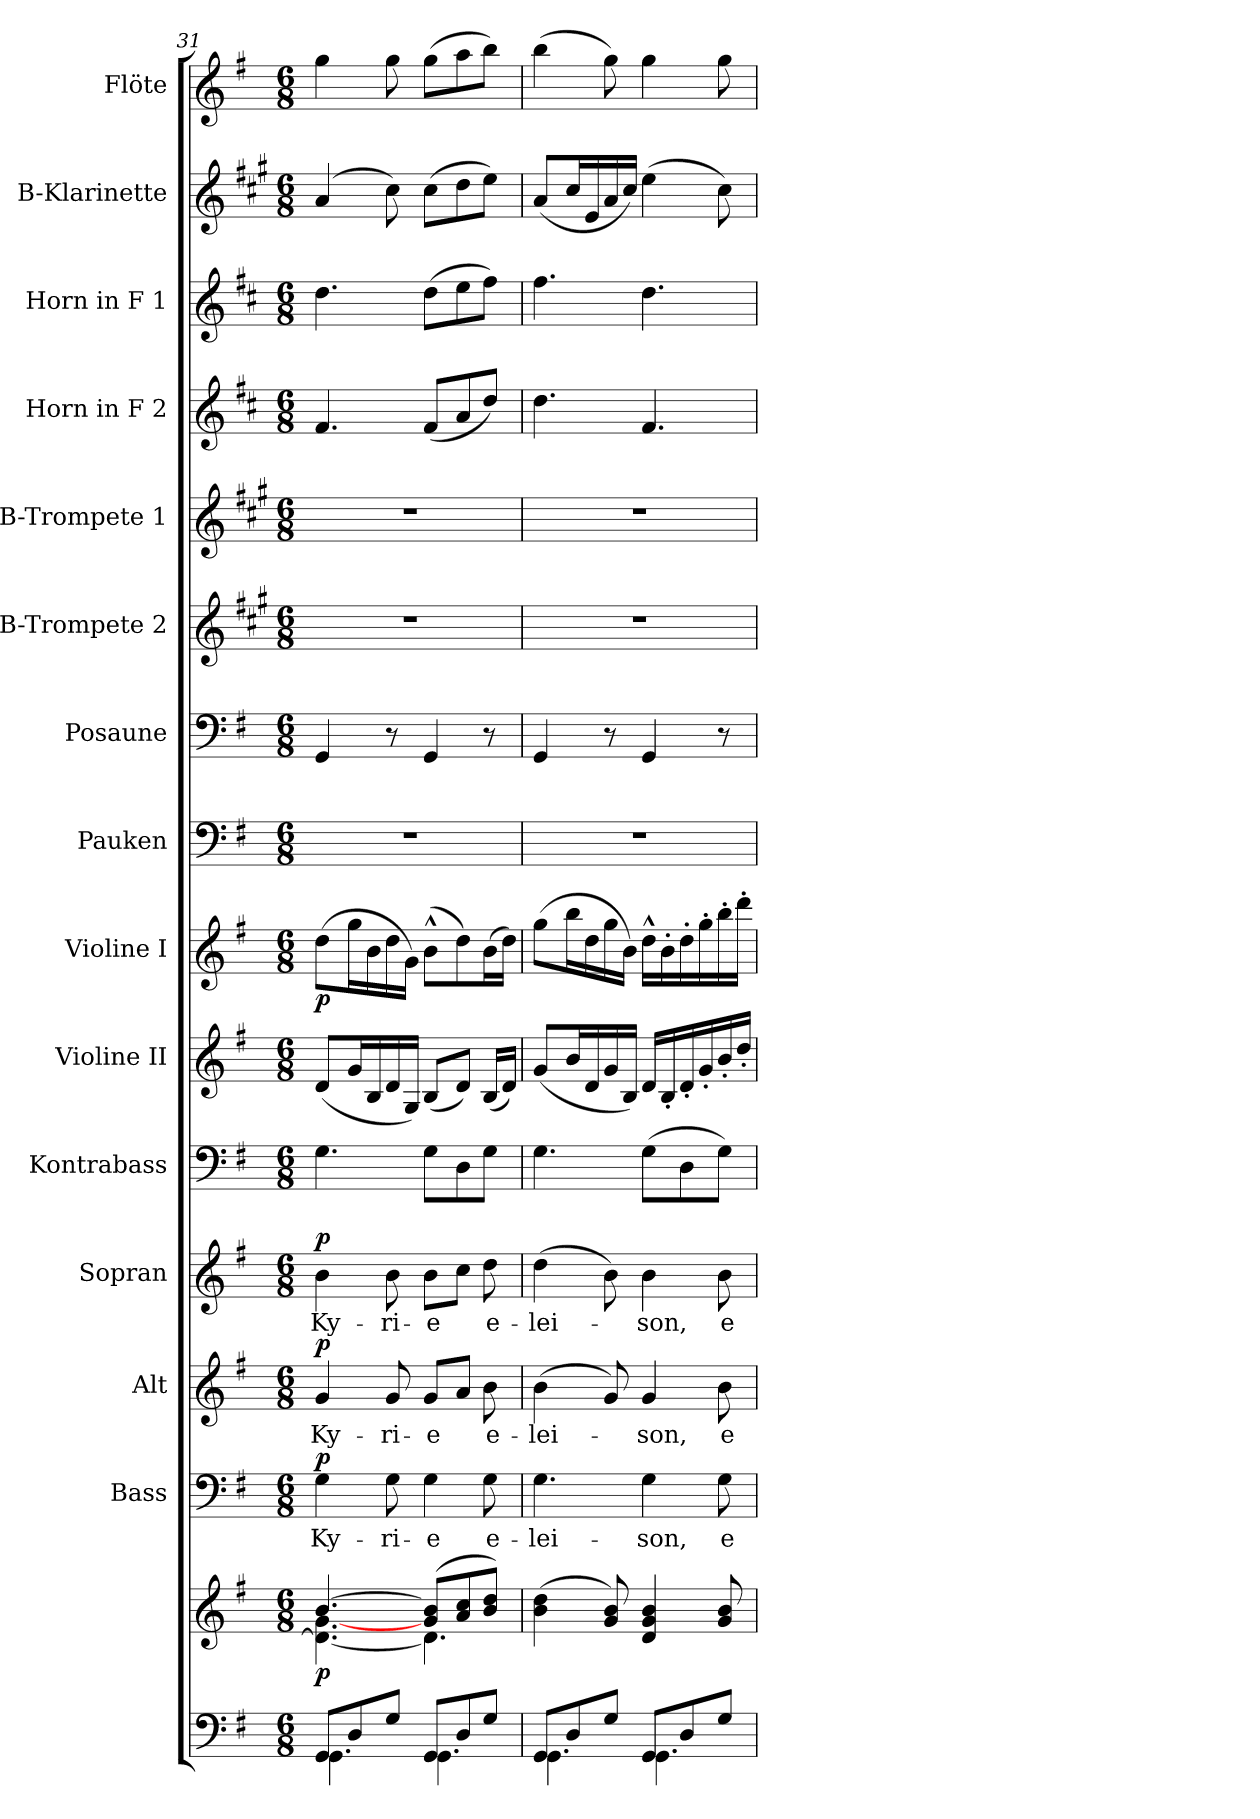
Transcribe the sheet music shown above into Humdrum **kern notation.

**kern	**kern	**dynam	**kern	**text	**dynam	**kern	**text	**dynam	**kern	**text	**dynam	**kern	**kern	**kern	**dynam	**kern	**kern	**kern	**kern	**kern	**kern	**kern	**kern
*part15	*part15	*part15	*part14	*part14	*part14	*part13	*part13	*part13	*part12	*part12	*part12	*part11	*part10	*part9	*part9	*part8	*part7	*part6	*part5	*part4	*part3	*part2	*part1
*staff16	*staff15	*staff15/16	*staff14	*staff14	*staff14	*staff13	*staff13	*staff13	*staff12	*staff12	*staff12	*staff11	*staff10	*staff9	*staff9	*staff8	*staff7	*staff6	*staff5	*staff4	*staff3	*staff2	*staff1
*	*	*	*I"Bass	*	*	*I"Alt	*	*	*I"Sopran	*	*	*I"Kontrabass	*I"Violine II	*I"Violine I	*	*I"Pauken	*I"Posaune	*I"B-Trompete 2	*I"B-Trompete 1	*I"Horn in F 2	*I"Horn in F 1	*I"B-Klarinette	*I"Flöte
*	*	*	*I'B.	*	*	*I'A.	*	*	*I'S.	*	*	*I'Kb.	*I'Vl. II	*I'Vl. I	*	*I'Pk.	*I'Pos.	*I'B Trp. 2	*I'B Trp. 1	*	*	*I'B Kl.	*I'Fl.
*clefF4	*clefG2	*	*clefF4	*	*	*clefG2	*	*	*clefG2	*	*	*clefF4	*clefG2	*clefG2	*	*clefF4	*clefF4	*clefG2	*clefG2	*clefG2	*clefG2	*clefG2	*clefG2
*	*	*	*	*	*	*	*	*	*	*	*	*ITrd7c12	*	*	*	*	*	*ITrd1c2	*ITrd1c2	*ITrd4c7	*ITrd4c7	*ITrd1c2	*
*k[f#]	*k[f#]	*	*k[f#]	*	*	*k[f#]	*	*	*k[f#]	*	*	*k[f#]	*k[f#]	*k[f#]	*	*k[f#]	*k[f#]	*k[f#]	*k[f#]	*k[f#]	*k[f#]	*k[f#]	*k[f#]
*G:	*G:	*	*G:	*	*	*G:	*	*	*G:	*	*	*G:	*G:	*G:	*	*G:	*G:	*G:	*G:	*G:	*G:	*G:	*G:
*M6/8	*M6/8	*	*M6/8	*	*	*M6/8	*	*	*M6/8	*	*	*M6/8	*M6/8	*M6/8	*	*M6/8	*M6/8	*M6/8	*M6/8	*M6/8	*M6/8	*M6/8	*M6/8
=31	=31	=31	=31	=31	=31	=31	=31	=31	=31	=31	=31	=31	=31	=31	=31	=31	=31	=31	=31	=31	=31	=31	=31
*^	*^	*	*	*	*	*	*	*	*	*	*	*	*	*	*	*	*	*	*	*	*	*	*
!	!	!	!	!LO:DY:b	!	!LO:LY:b	!LO:DY:a	!	!LO:LY:b	!LO:DY:a	!	!LO:LY:b	!LO:DY:a	!	!	!	!LO:DY:b	!	!	!	!	!	!	!	!
8GG/L	4.GG\	[>4.b/	4.d\_ [<4.g\	p	4G\	Ky-	p	4g/	Ky-	p	4b\	Ky-	p	4.GG\	(<8d/L	(>8dd\L	p	2.r	4GG/	2.r	2.r	4.B/	4.g\	(4g/	4gg\
8D/	.	.	.	.	.	.	.	.	.	.	.	.	.	.	16g/L	16gg\L	.	.	.	.	.	.	.	.	.
.	.	.	.	.	.	.	.	.	.	.	.	.	.	.	16B/	16b\	.	.	.	.	.	.	.	.	.
!	!	!	!	!	!	!LO:LY:b	!	!	!LO:LY:b	!	!	!LO:LY:b	!	!	!	!	!	!	!	!	!	!	!	!	!
8G/J	.	.	.	.	8G\	-ri-	.	8g/	-ri-	.	8b\	-ri-	.	.	16d/	16dd\	.	.	8r	.	.	.	.	8b\)	8gg\
.	.	.	.	.	.	.	.	.	.	.	.	.	.	.	16G/JJ)	16g\JJ)	.	.	.	.	.	.	.	.	.
!	!	!	!	!	!	!LO:LY:b	!	!	!LO:LY:b	!	!	!LO:LY:b	!	!	!	!	!	!	!	!	!	!	!	!	!
8GG/L	4.GG\	(>8g/ 8b/]L	4.d\]	.	4G\	-e	.	8g/L	-e	.	8b\L	-e	.	8GG\L	(<8B/L	(>8b^^>\L	.	.	4GG/	.	.	(<8B/L	(>8g\L	(>8b\L	(>8gg\L
8D/	.	8a/ 8cc/	.	.	.	.	.	8a/J	.	.	8cc\J	.	.	8DD\	8d/J)	8dd\)	.	.	.	.	.	8d/	8a\	8cc\	8aa\
!	!	!	!	!	!	!LO:LY:b	!	!	!LO:LY:b	!	!	!LO:LY:b	!	!	!	!	!	!	!	!	!	!	!	!	!
8G/J	.	8b/ 8dd/J)	.	.	8G\	e-	.	8b\	e-	.	8dd\	e-	.	8GG\J	(<16B/LL	(>16b\L	.	.	8r	.	.	8g/J)	8b\J)	8dd\J)	8bb\J)
.	.	.	.	.	.	.	.	.	.	.	.	.	.	.	16d/JJ)	16dd\JJ)	.	.	.	.	.	.	.	.	.
*	*	*v	*v	*	*	*	*	*	*	*	*	*	*	*	*	*	*	*	*	*	*	*	*	*	*
!!LO:PB:g=z
=32	=32	=32	=32	=32	=32	=32	=32	=32	=32	=32	=32	=32	=32	=32	=32	=32	=32	=32	=32	=32	=32	=32	=32	=32
!	!	!	!	!	!LO:LY:b	!	!	!LO:LY:b	!	!	!LO:LY:b	!	!	!	!	!	!	!	!	!	!	!	!	!
8GG/L	4.GG\	(>4b\ 4dd\	.	4.G\	-lei-	.	(>4b\	-lei-	.	(>4dd\	-lei-	.	4.GG\	(<8g/L	(>8gg\L	.	2.r	4GG/	2.r	2.r	4.g\	4.b\	(<8g/L	(>4bb\
8D/	.	.	.	.	.	.	.	.	.	.	.	.	.	16b/L	16bb\L	.	.	.	.	.	.	.	16b/L	.
.	.	.	.	.	.	.	.	.	.	.	.	.	.	16d/	16dd\	.	.	.	.	.	.	.	16d/	.
8G/J	.	8g/ 8b/)	.	.	.	.	8g/)	.	.	8b\)	.	.	.	16g/	16gg\	.	.	8r	.	.	.	.	16g/	8gg\)
.	.	.	.	.	.	.	.	.	.	.	.	.	.	16B/JJ)	16b\JJ)	.	.	.	.	.	.	.	16b/JJ)	.
!	!	!	!	!	!LO:LY:b	!	!	!LO:LY:b	!	!	!LO:LY:b	!	!	!	!	!	!	!	!	!	!	!	!	!
8GG/L	4.GG\	4d/ 4g/ 4b/	.	4G\	-son,	.	4g/	-son,	.	4b\	-son,	.	(>8GG\L	16d/LL	16dd^^>\LL	.	.	4GG/	.	.	4.B/	4.g\	(>4dd\	4gg\
.	.	.	.	.	.	.	.	.	.	.	.	.	.	16B'</	16b'>\	.	.	.	.	.	.	.	.	.
8D/	.	.	.	.	.	.	.	.	.	.	.	.	8DD\	16d'</	16dd'>\	.	.	.	.	.	.	.	.	.
.	.	.	.	.	.	.	.	.	.	.	.	.	.	16g'</	16gg'>\	.	.	.	.	.	.	.	.	.
!	!	!	!	!	!LO:LY:b	!	!	!LO:LY:b	!	!	!LO:LY:b	!	!	!	!	!	!	!	!	!	!	!	!	!
8G/J	.	8g/ 8b/	.	8G\	e-	.	8b\	e-	.	8b\	e-	.	8GG\J)	16b'</	16bb'>\	.	.	8r	.	.	.	.	8b\)	8gg\
.	.	.	.	.	.	.	.	.	.	.	.	.	.	16dd'</JJ	16ddd'>\JJ	.	.	.	.	.	.	.	.	.
*v	*v	*	*	*	*	*	*	*	*	*	*	*	*	*	*	*	*	*	*	*	*	*	*	*
=	=	=	=	=	=	=	=	=	=	=	=	=	=	=	=	=	=	=	=	=	=	=	=
*-	*-	*-	*-	*-	*-	*-	*-	*-	*-	*-	*-	*-	*-	*-	*-	*-	*-	*-	*-	*-	*-	*-	*-
